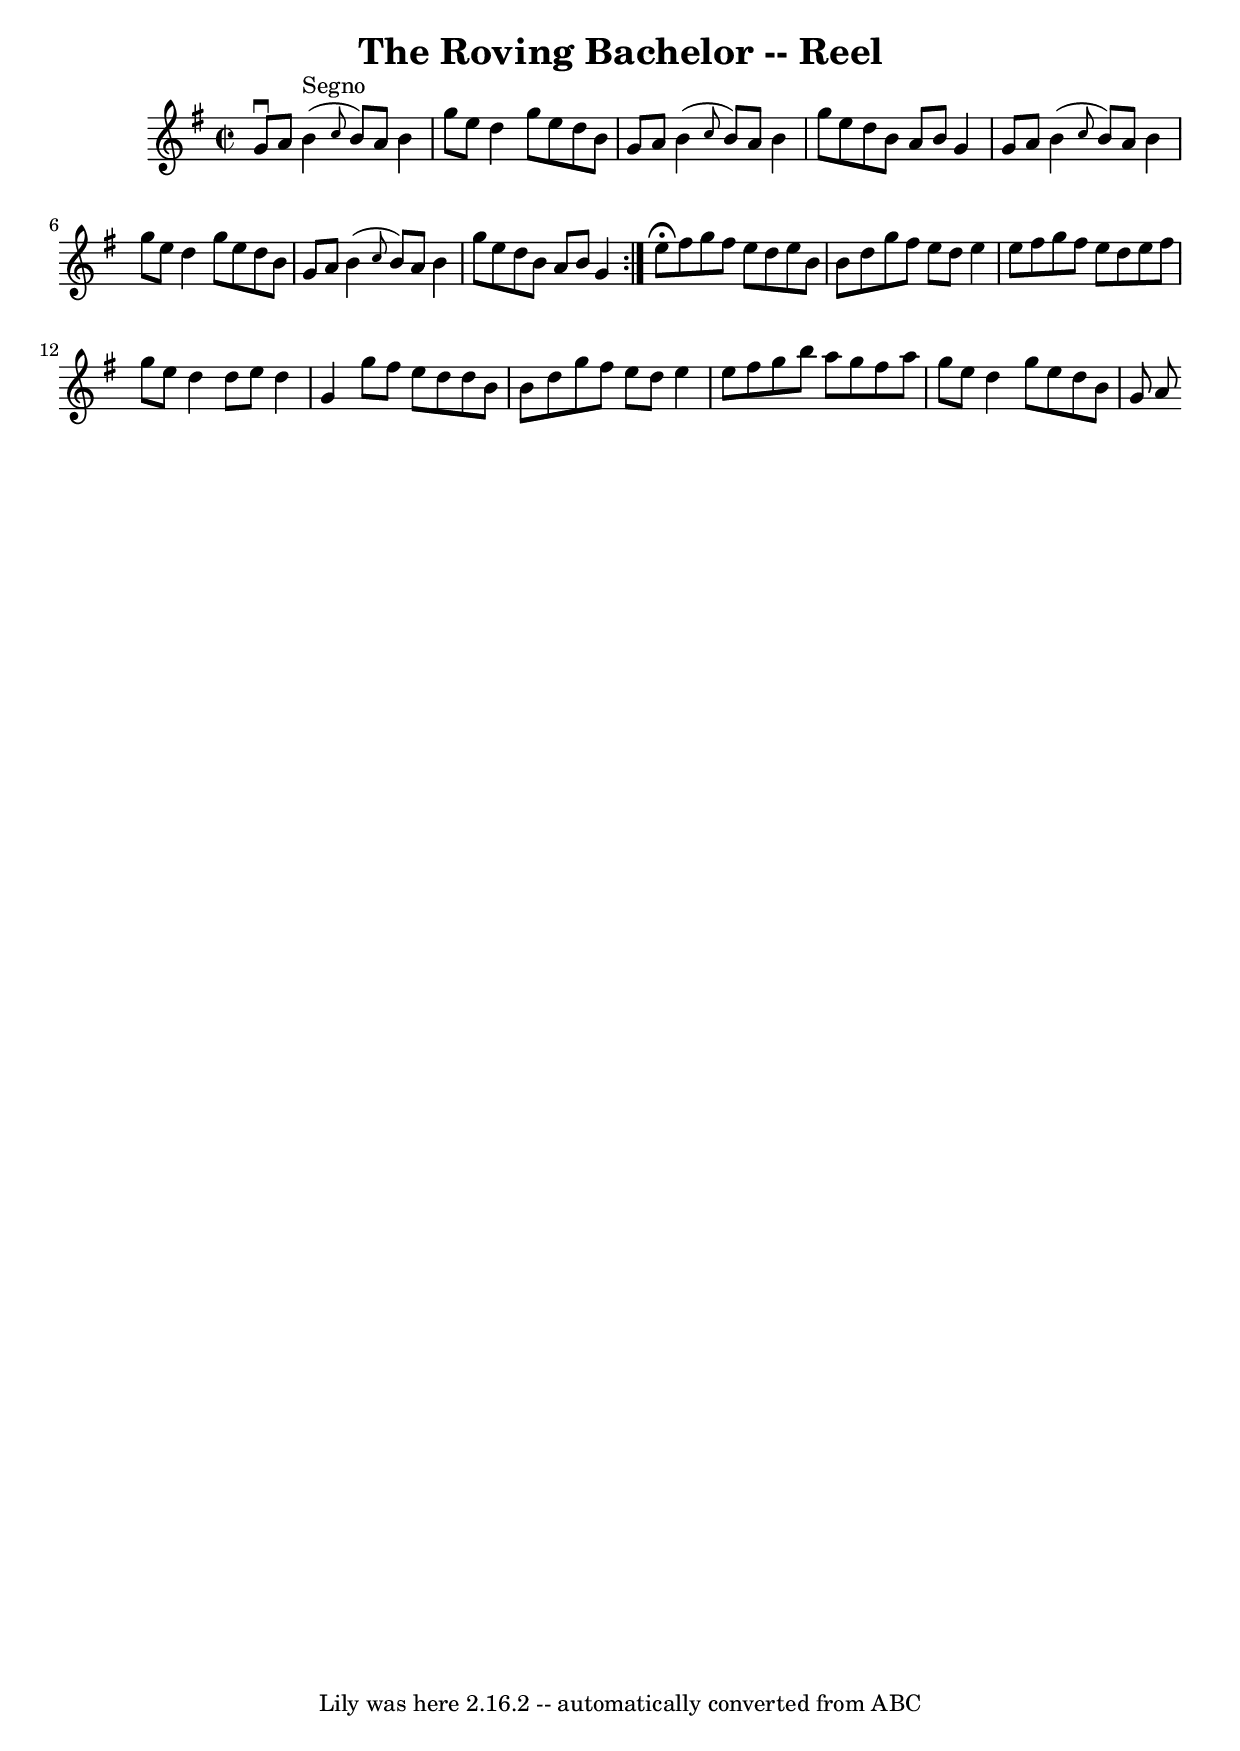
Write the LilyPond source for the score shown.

\version "2.16.2"
\include "Mammoth.ily"
\header {
  %% book = "Ryan's Mammoth Collection"
 crossRefNumber = "1"
 footnotes = ""
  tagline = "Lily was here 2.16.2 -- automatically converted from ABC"
  title = "The Roving Bachelor -- Reel"

}
voicedefault =  {



  \repeat volta 2 {

    \override Staff.TimeSignature #'style = #'C
    \time 2/2 
    \key g \major g'8^\downbow a'8     |
 b'4^"Segno"(
    \grace { c''8   	   } b'8) a'8 b'4 g''8 e''8   |
 d''4 g''8 e''8 d''8 b'8 g'8 a'8   |
 b'4 (\grace { c''8  
		} b'8) a'8 b'4 g''8 e''8   |
 d''8 b'8 a'8 b'8 g'4 g'8 a'8   |
 b'4 (\grace { c''8  
		} b'8) a'8 b'4 g''8 e''8   |
 d''4 g''8 e''8 d''8 b'8 g'8 a'8   |
 b'4 (\grace { c''8  
		} b'8) a'8 b'4 g''8 e''8   |
 d''8 b'8 a'8 b'8 g'4    
  } e''8^\fermata fis''8   |
 g''8 fis''8 e''8 d''8 e''8 b'8 b'8 d''8  |
 g''8 fis''8 e''8 d''8 e''4 e''8 fis''8  |
 g''8 fis''8 e''8 d''8 e''8 fis''8 g''8 e''8   |
 d''4 d''8 e''8 d''4 g'4   |
 g''8 fis''8 e''8 d''8 d''8 b'8 b'8 d''8   |
 g''8 fis''8 e''8 d''8 e''4 e''8 fis''8   |
 g''8 b''8 a''8 g''8 fis''8 a''8 g''8 e''8   |
 d''4 g''8 e''8 d''8 b'8 g'8 a'8    \bar " |."   

}

\score{
  <<

    \context Staff="default"
    {
      \voicedefault 
      
    }

  >>
  \layout {
    
  }
  \midi {
  }

}
